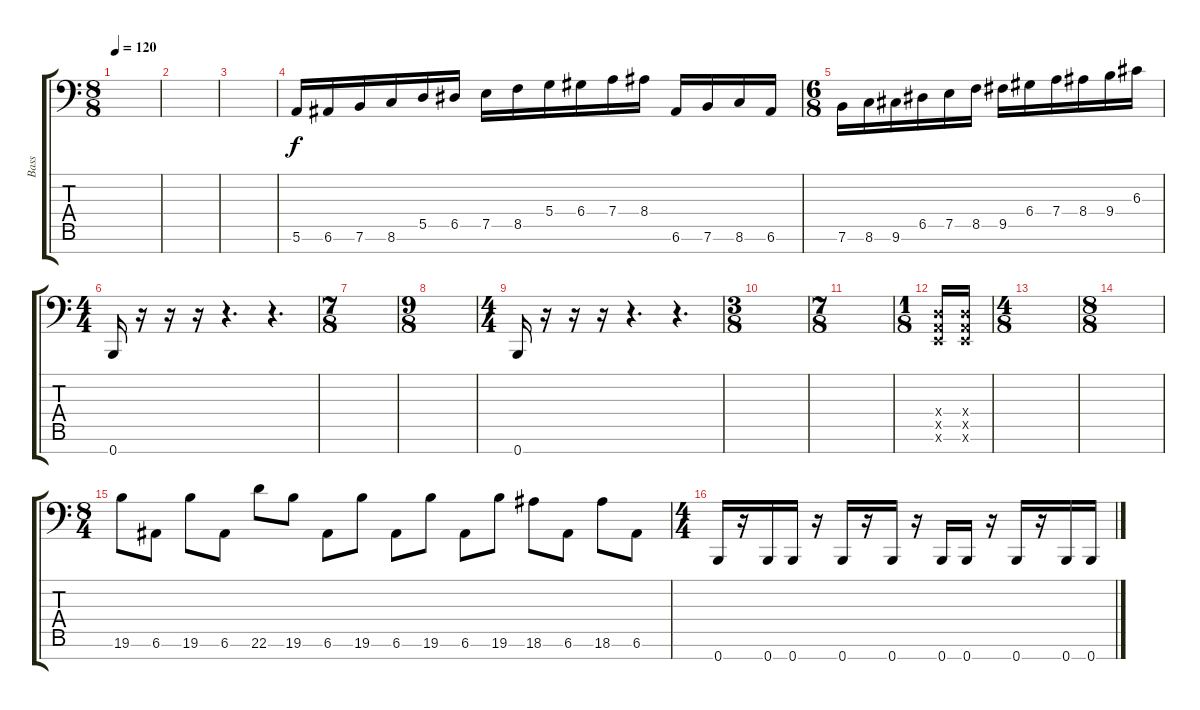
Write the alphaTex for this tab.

\track ("Bass" "Bass") {instrument electricbasspick}
\staff {score tabs}
\tuning (E3 B2 G2 D2 A1 E1 B0) {hide}
\ts (8 8)
\tempo 120
\clef f4
\ks c
|
|
|
5.6.16 6.6.16 7.6.16 8.6.16 5.5.16 6.5.16 7.5.16 8.5.16 5.4.16 6.4.16 7.4.16 8.4.16 6.6.16 7.6.16 8.6.16 6.6.16 |
\ts (6 8)
7.6.16 8.6.16 9.6.16 6.5.16 7.5.16 8.5.16 9.5.16 6.4.16 7.4.16 8.4.16 9.4.16 6.3.16 |
\ts (4 4)
0.7.16 r.16 r.16 r.16 r.4{d} r.4{d} |
\ts (7 8)
|
\ts (9 8)
|
\ts (4 4)
0.7.16 r.16 r.16 r.16 r.4{d} r.4{d} |
\ts (3 8)
|
\ts (7 8)
|
\ts (1 8)
(0.4{x} 0.5{x} 0.6{x}).16 (0.4{x} 0.5{x} 0.6{x}).16 |
\ts (4 8)
|
\ts (8 8)
|
\ts (8 4)
19.6.8 6.6.8 19.6.8 6.6.8 22.6.8 19.6.8 6.6.8 19.6.8 6.6.8 19.6.8 6.6.8 19.6.8 18.6.8 6.6.8 18.6.8 6.6.8 |
\ts (4 4)
0.7.16 r.16 0.7.16 0.7.16 r.16 0.7.16 r.16 0.7.16 r.16 0.7.16 0.7.16 r.16 0.7.16 r.16 0.7.16 0.7.16
